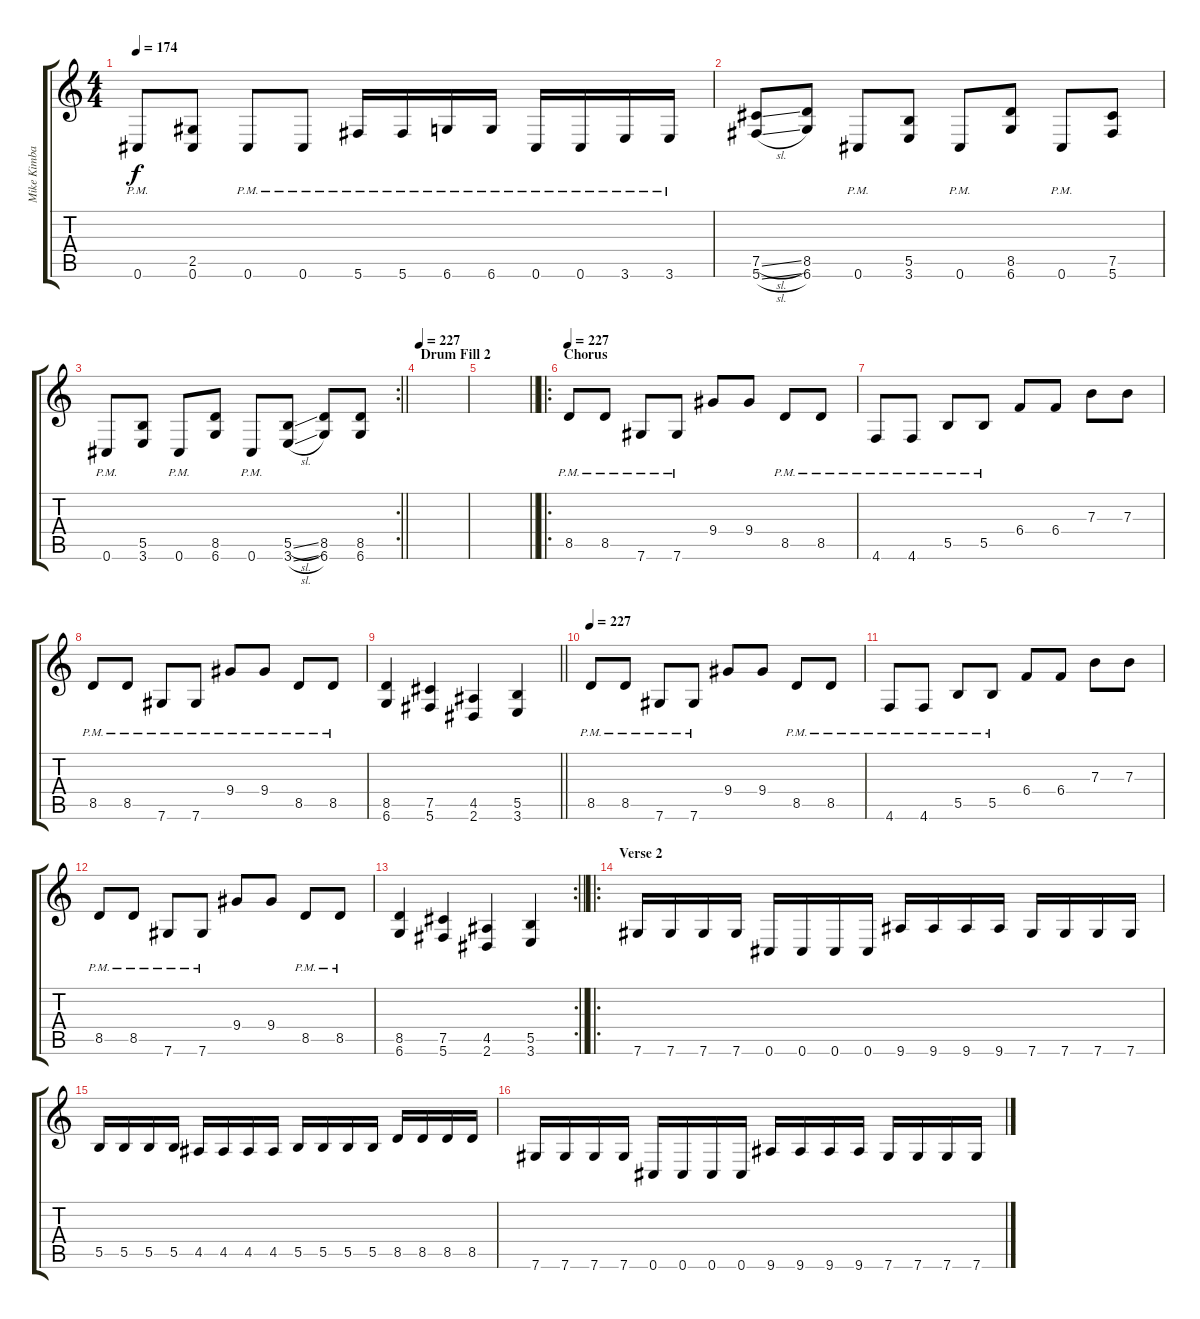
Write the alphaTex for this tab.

\track ("Mike Kimball" "Mike Kimba") {instrument distortionguitar}
\staff {score tabs}
\tuning (Db4 Ab3 E3 B2 Gb2 Db2) {hide}
\ts (4 4)
\tempo 174
\clef g2
\ks c
0.6{pm}.8{dy f} (2.5 0.6).8 0.6{pm}.8 0.6{pm}.8 5.6{pm}.16 5.6{pm}.16 6.6{pm}.16 6.6{pm}.16 0.6{pm}.16 0.6{pm}.16 3.6{pm}.16 3.6{pm}.16 |
(7.5{sl} 5.6{sl}).8 (8.5 6.6).8 0.6{pm}.8 (5.5 3.6).8 0.6{pm}.8 (8.5 6.6).8 0.6{pm}.8 (7.5 5.6).8 |
\rc 2
\barLineRight lightlight
0.6{pm}.8 (5.5 3.6).8 0.6{pm}.8 (8.5 6.6).8 0.6{pm}.8 (5.5{sl} 3.6{sl}).8 (8.5 6.6).8 (8.5 6.6).8 |
\section ("" "Drum Fill 2")
\tempo 227
|
\barLineRight lightlight
|
\ro
\section ("" "Chorus")
\tempo 227
8.5{pm}.8 8.5{pm}.8 7.6{pm}.8 7.6{pm}.8 9.4.8 9.4.8 8.5{pm}.8 8.5{pm}.8 |
4.6{pm}.8 4.6{pm}.8 5.5{pm}.8 5.5{pm}.8 6.4.8 6.4.8 7.3.8 7.3.8 |
8.5{pm}.8 8.5{pm}.8 7.6{pm}.8 7.6{pm}.8 9.4{pm}.8 9.4{pm}.8 8.5{pm}.8 8.5{pm}.8 |
\barLineRight lightlight
(8.5 6.6).4 (7.5 5.6).4 (4.5 2.6).4 (5.5 3.6).4 |
\tempo 227
8.5{pm}.8 8.5{pm}.8 7.6{pm}.8 7.6{pm}.8 9.4.8 9.4.8 8.5{pm}.8 8.5{pm}.8 |
4.6{pm}.8 4.6{pm}.8 5.5{pm}.8 5.5{pm}.8 6.4.8 6.4.8 7.3.8 7.3.8 |
8.5{pm}.8 8.5{pm}.8 7.6{pm}.8 7.6{pm}.8 9.4.8 9.4.8 8.5{pm}.8 8.5{pm}.8 |
\rc 2
\barLineRight lightlight
(8.5 6.6).4 (7.5 5.6).4 (4.5 2.6).4 (5.5 3.6).4 |
\ro
\section ("" "Verse 2")
7.6.16 7.6.16 7.6.16 7.6.16 0.6.16 0.6.16 0.6.16 0.6.16 9.6.16 9.6.16 9.6.16 9.6.16 7.6.16 7.6.16 7.6.16 7.6.16 |
5.5.16 5.5.16 5.5.16 5.5.16 4.5.16 4.5.16 4.5.16 4.5.16 5.5.16 5.5.16 5.5.16 5.5.16 8.5.16 8.5.16 8.5.16 8.5.16 |
7.6.16 7.6.16 7.6.16 7.6.16 0.6.16 0.6.16 0.6.16 0.6.16 9.6.16 9.6.16 9.6.16 9.6.16 7.6.16 7.6.16 7.6.16 7.6.16
